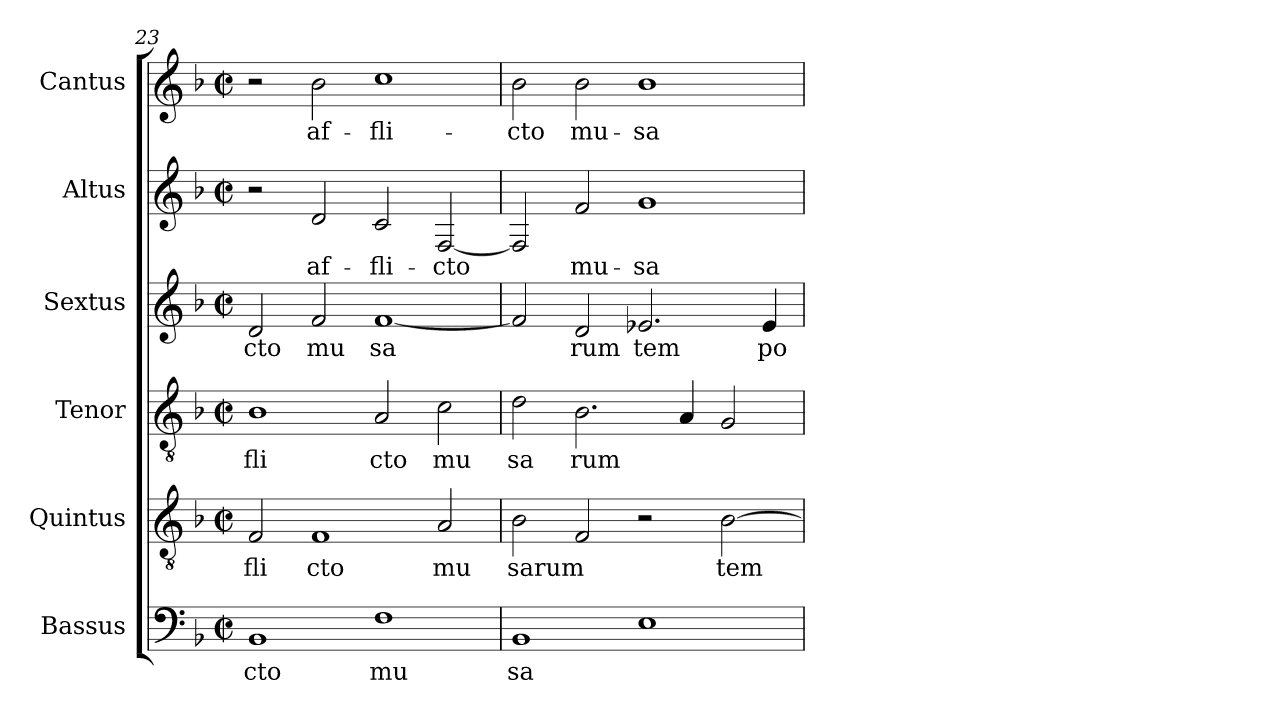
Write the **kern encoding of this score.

**kern	**text	**kern	**text	**kern	**text	**kern	**text	**kern	**text	**kern	**text
*part6	*part6	*part5	*part5	*part4	*part4	*part3	*part3	*part2	*part2	*part1	*part1
*staff6	*staff6	*staff5	*staff5	*staff4	*staff4	*staff3	*staff3	*staff2	*staff2	*staff1	*staff1
*I"Bassus	*	*I"Quintus	*	*I"Tenor	*	*I"Sextus	*	*I"Altus	*	*I"Cantus	*
*clefF4	*	*clefGv2	*	*clefGv2	*	*clefG2	*	*clefG2	*	*clefG2	*
*k[b-]	*	*k[b-]	*	*k[b-]	*	*k[b-]	*	*k[b-]	*	*k[b-]	*
*F:	*	*F:	*	*F:	*	*F:	*	*F:	*	*F:	*
*M2/2	*	*M2/2	*	*M2/2	*	*M2/2	*	*M2/2	*	*M2/2	*
*met(c|)	*	*met(c|)	*	*met(c|)	*	*met(c|)	*	*met(c|)	*	*met(c|)	*
=23	=23	=23	=23	=23	=23	=23	=23	=23	=23	=23	=23
!	!LO:LY:b:cj	!	!LO:LY:b:cj	!	!LO:LY:b:cj	!	!LO:LY:b:cj	!	!	!	!
1BB-	cto	2F/	fli	1B-	fli	2d/	cto	2r	.	2r	.
!	!	!	!LO:LY:b:cj	!	!	!	!LO:LY:b:cj	!	!LO:LY:b:cj	!	!LO:LY:b:cj
.	.	1F	cto	.	.	2f/	mu	2d/	af-	2b-\	af-
!	!LO:LY:b:cj	!	!	!	!LO:LY:b:cj	!	!LO:LY:b:cj	!	!LO:LY:b:cj	!	!LO:LY:b:cj
1F	mu	.	.	2A/	cto	[<1f	sa	2c/	-fli-	1cc	-fli-
!	!	!	!LO:LY:b:cj	!	!LO:LY:b:cj	!	!	!	!LO:LY:b	!	!
.	.	2A/	mu	2c\	mu	.	.	[<2F/	-cto	.	.
=24	=24	=24	=24	=24	=24	=24	=24	=24	=24	=24	=24
!	!LO:LY:b:cj	!	!LO:LY:b	!	!LO:LY:b:cj	!	!	!	!	!	!LO:LY:b:cj
1BB-	sa	2B-\	sarum	2d\	sa	2f/]	.	2F/]	.	2b-\	-cto
!	!	!	!	!	!LO:LY:b	!	!LO:LY:b:cj	!	!LO:LY:b:cj	!	!LO:LY:b:cj
.	.	2F/	.	2.B-\	rum	2d/	rum	2f/	mu-	2b-\	mu-
!	!	!	!	!	!	!	!LO:LY:b:cj	!	!LO:LY:b:cj	!	!LO:LY:b:cj
1E	.	2r	.	.	.	2.e-X/	tem	1g	-sa-	1b-	-sa-
.	.	.	.	4A/	.	.	.	.	.	.	.
!	!	!	!LO:LY:b	!	!	!	!	!	!	!	!
.	.	[>2B-\	tem	2G/	.	.	.	.	.	.	.
!	!	!	!	!	!	!	!LO:LY:b:cj	!	!	!	!
.	.	.	.	.	.	4e-/	po	.	.	.	.
=	=	=	=	=	=	=	=	=	=	=	=
*-	*-	*-	*-	*-	*-	*-	*-	*-	*-	*-	*-
